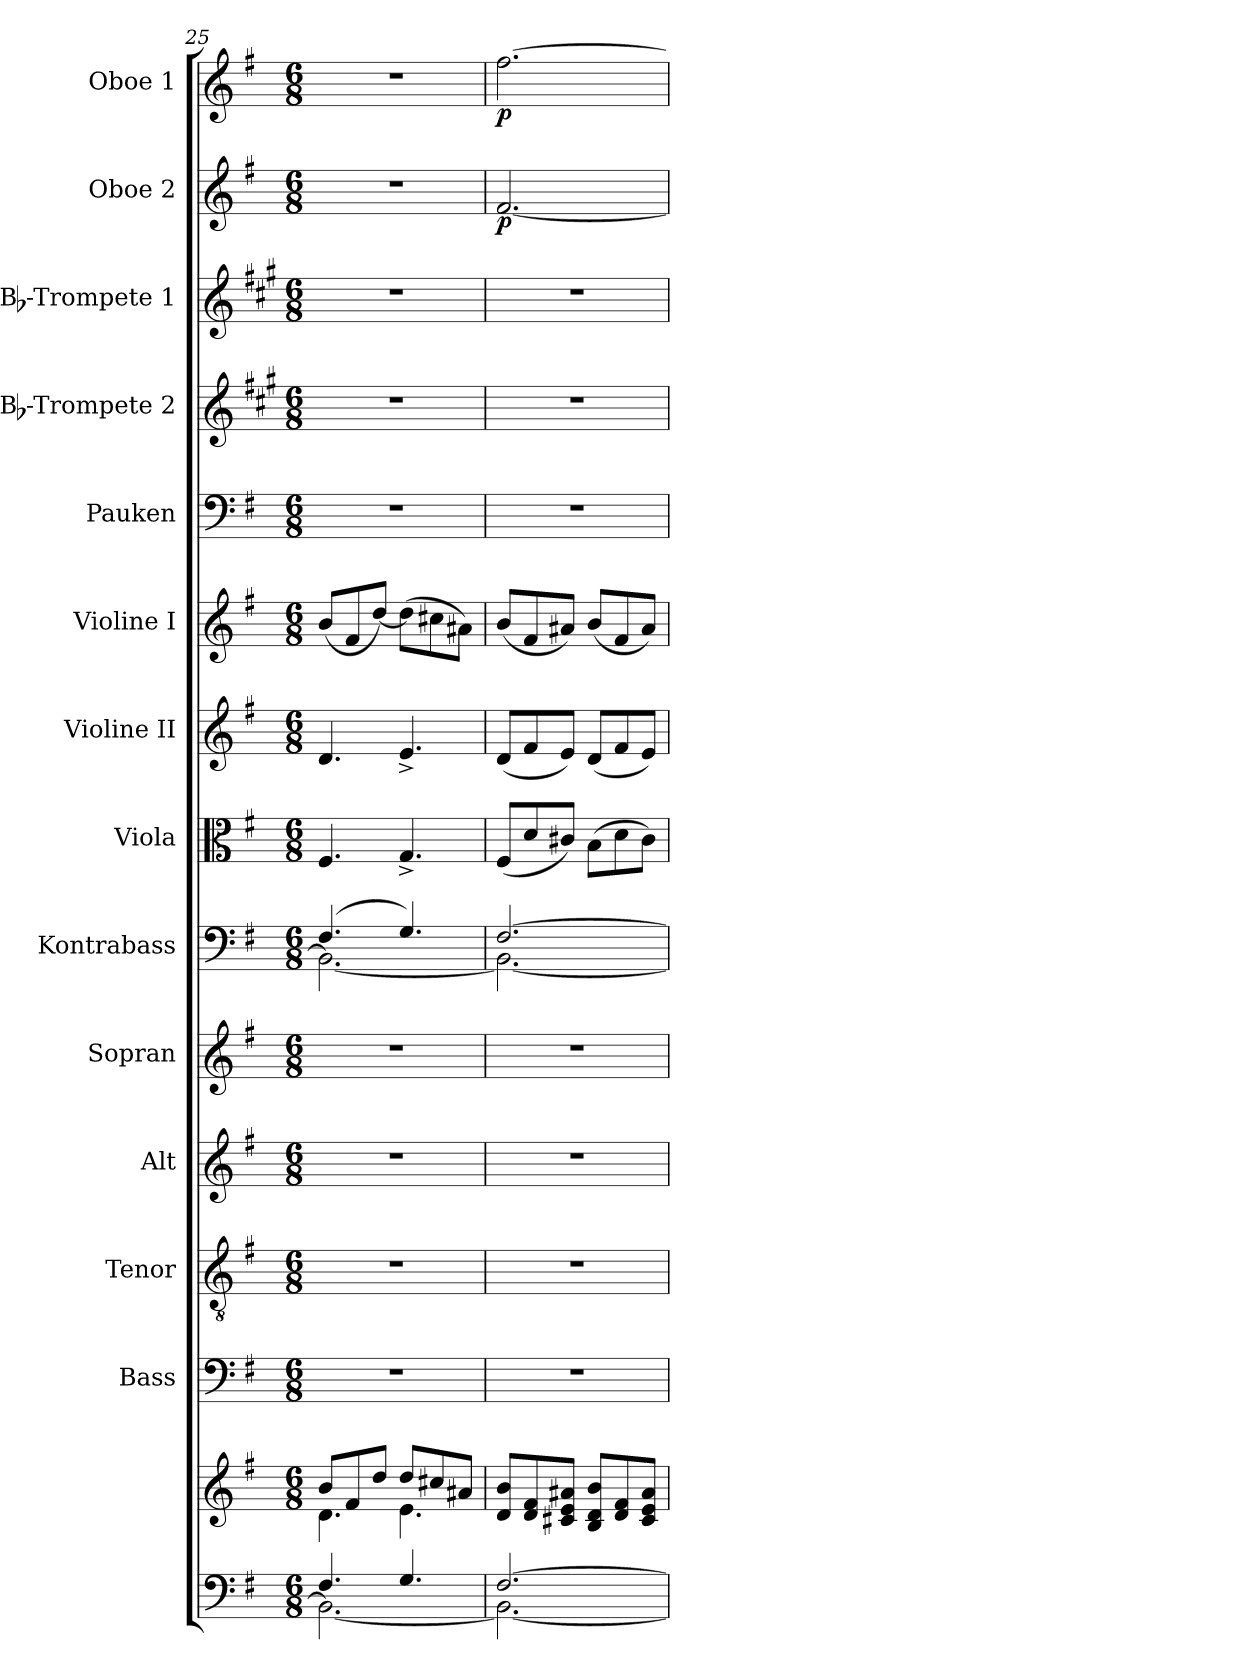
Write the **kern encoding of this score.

**kern	**kern	**kern	**kern	**kern	**kern	**kern	**kern	**kern	**kern	**kern	**kern	**kern	**kern	**dynam	**kern	**dynam
*part14	*part14	*part13	*part12	*part11	*part10	*part9	*part8	*part7	*part6	*part5	*part4	*part3	*part2	*part2	*part1	*part1
*staff15	*staff14	*staff13	*staff12	*staff11	*staff10	*staff9	*staff8	*staff7	*staff6	*staff5	*staff4	*staff3	*staff2	*staff2	*staff1	*staff1
*	*	*I"Bass	*I"Tenor	*I"Alt	*I"Sopran	*I"Kontrabass	*I"Viola	*I"Violine II	*I"Violine I	*I"Pauken	*I"Bb-Trompete 2	*I"Bb-Trompete 1	*I"Oboe 2	*	*I"Oboe 1	*
*	*	*I'B.	*I'T.	*I'A.	*I'S.	*I'Kb.	*I'Vla.	*I'Vl. II	*I'Vl. I	*I'Pk.	*I'Bb Trp. 2	*I'Bb Trp. 1	*I'Ob. 2	*	*I'Ob. 1	*
*clefF4	*clefG2	*clefF4	*clefGv2	*clefG2	*clefG2	*clefF4	*clefC3	*clefG2	*clefG2	*clefF4	*clefG2	*clefG2	*clefG2	*	*clefG2	*
*	*	*	*	*	*	*ITrd7c12	*	*	*	*	*ITrd1c2	*ITrd1c2	*	*	*	*
*k[f#]	*k[f#]	*k[f#]	*k[f#]	*k[f#]	*k[f#]	*k[f#]	*k[f#]	*k[f#]	*k[f#]	*k[f#]	*k[f#]	*k[f#]	*k[f#]	*	*k[f#]	*
*G:	*G:	*G:	*G:	*G:	*G:	*G:	*G:	*G:	*G:	*G:	*G:	*G:	*G:	*	*G:	*
*M6/8	*M6/8	*M6/8	*M6/8	*M6/8	*M6/8	*M6/8	*M6/8	*M6/8	*M6/8	*M6/8	*M6/8	*M6/8	*M6/8	*	*M6/8	*
=25	=25	=25	=25	=25	=25	=25	=25	=25	=25	=25	=25	=25	=25	=25	=25	=25
*^	*^	*	*	*	*	*^	*	*	*	*	*	*	*	*	*	*
4.F#/	2.BB\_	8b/L	4.d\	2.r	2.r	2.r	2.r	(4.FF#/	2.BBB\_	4.F#/	4.d/	(<8b/L	2.r	2.r	2.r	2.r	.	2.r	.
.	.	8f#/	.	.	.	.	.	.	.	.	.	8f#/	.	.	.	.	.	.	.
.	.	8dd/J	.	.	.	.	.	.	.	.	.	[8dd/J)	.	.	.	.	.	.	.
4.G/	.	8dd/L	4.e\	.	.	.	.	4.GG/)	.	4.G^</	4.e^</	(>8dd\L]	.	.	.	.	.	.	.
.	.	8cc#X/	.	.	.	.	.	.	.	.	.	8cc#X\	.	.	.	.	.	.	.
.	.	8a#X/J	.	.	.	.	.	.	.	.	.	8a#X\J)	.	.	.	.	.	.	.
*	*	*v	*v	*	*	*	*	*	*	*	*	*	*	*	*	*	*	*	*
=26	=26	=26	=26	=26	=26	=26	=26	=26	=26	=26	=26	=26	=26	=26	=26	=26	=26	=26
!	!	!	!	!	!	!	!	!	!	!	!	!	!	!	!	!LO:DY:b	!	!LO:DY:b
[>2.F#/	2.BB\_	8d/ 8b/L	2.r	2.r	2.r	2.r	[>2.FF#/	2.BBB\_	(<8F#/L	(<8d/L	(<8b/L	2.r	2.r	2.r	[2.f#/	p	[2.ff#\	p
.	.	8d/ 8f#/	.	.	.	.	.	.	8d/	8f#/	8f#/	.	.	.	.	.	.	.
.	.	8c#X/ 8e/ 8a#X/J	.	.	.	.	.	.	8c#X/J)	8e/J)	8a#X/J)	.	.	.	.	.	.	.
.	.	8B/ 8d/ 8b/L	.	.	.	.	.	.	(>8B\L	(<8d/L	(<8b/L	.	.	.	.	.	.	.
.	.	8d/ 8f#/	.	.	.	.	.	.	8d\	8f#/	8f#/	.	.	.	.	.	.	.
.	.	8c#/ 8e/ 8a#/J	.	.	.	.	.	.	8c#\J)	8e/J)	8a#/J)	.	.	.	.	.	.	.
*v	*v	*	*	*	*	*	*v	*v	*	*	*	*	*	*	*	*	*	*
=	=	=	=	=	=	=	=	=	=	=	=	=	=	=	=	=
*-	*-	*-	*-	*-	*-	*-	*-	*-	*-	*-	*-	*-	*-	*-	*-	*-
